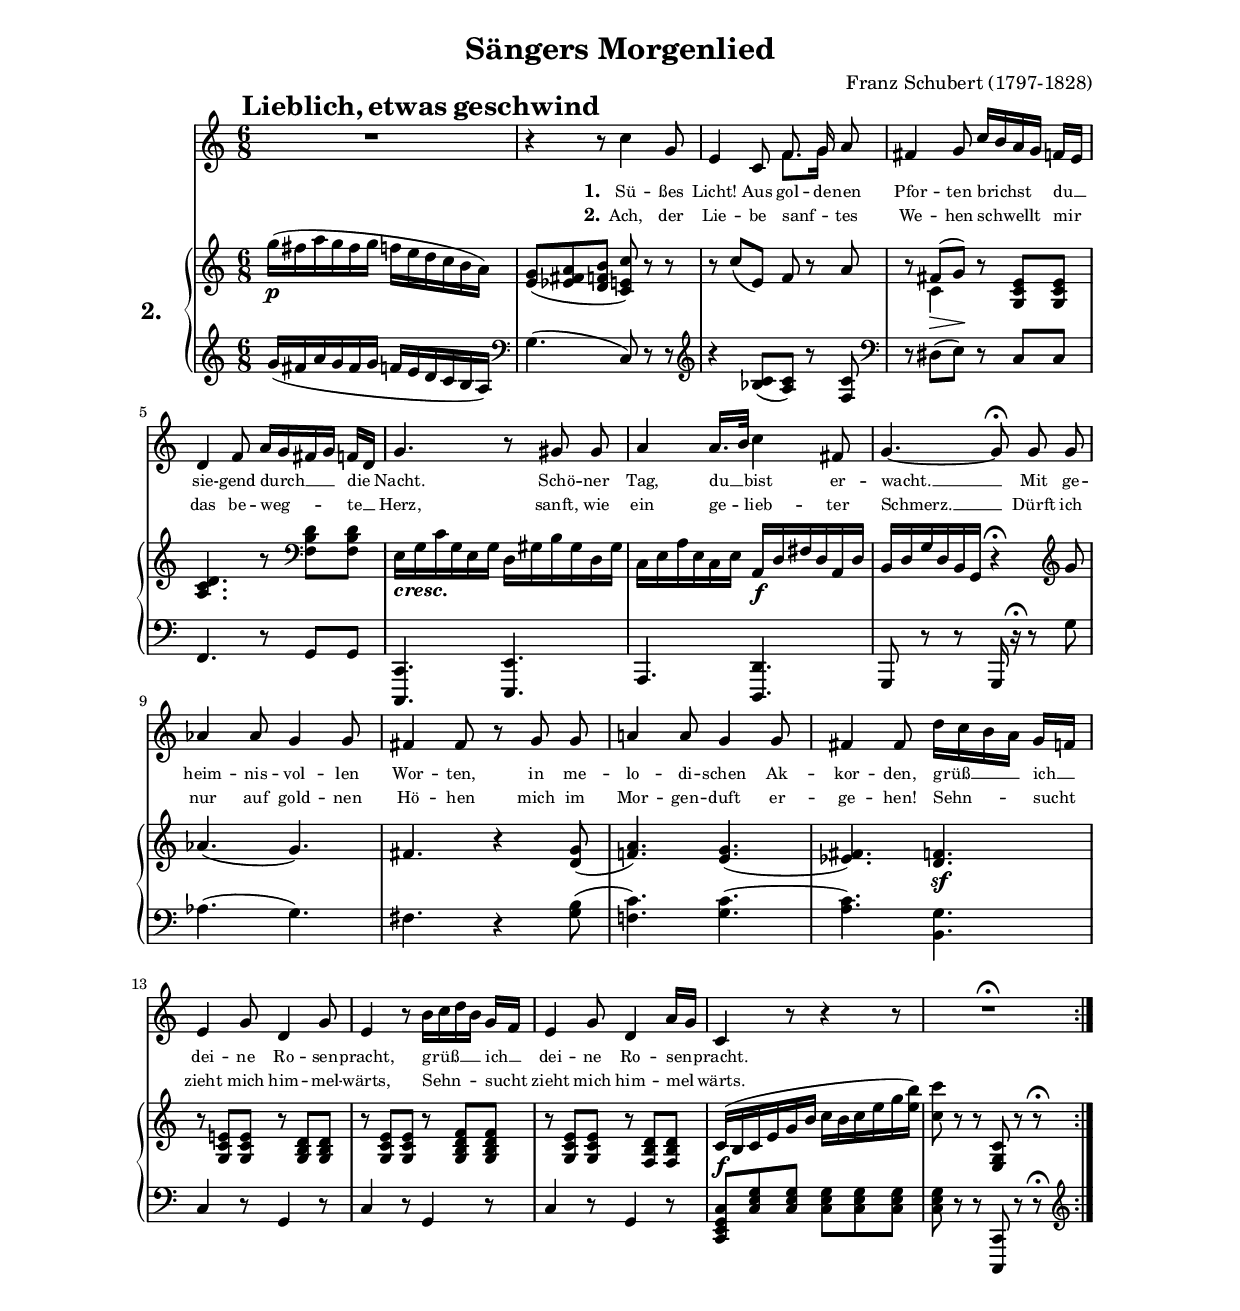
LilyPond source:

\header {
    title = "Sängers Morgenlied"
    composer = "Franz Schubert (1797-1828)"
    date = "27. Februar 1815"
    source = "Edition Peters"
    editor = "Paul Losse"
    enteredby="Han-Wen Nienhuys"
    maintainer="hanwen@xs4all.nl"

    texidoc = "The source is a rather tightly set Peters in Edition is
    a heavy font. The Peters edition (4622c) was `herausgegeben' by
    Paul Losse, whose name also appears on a 1956 edition of some
    other music. Strictly speaking, his edititorial enhancements will
    not be in the PD - but I am assuming there are no notable ones in
    this small piece.

    The original compresses the entire music onto a single page, in 4
    systems.  Lily does so too if you tune down spacing-increment, but
    chooses line breaks differently.

    Further manual tweaks: the slur in measure 12 has been flattened
manually. The beam in measure 3, left-hand, technically is wrong, but
has been added following the original. The crescendo in measure 4 has
been lowered

"

}

\version "2.11.38"
manuscriptBreak = { \break }



#(set-global-staff-size (/ (* 5.8 72.27) 25.4))

\paper  {
%#(set-global-staff-size (* 5.8 mm))
    line-width = #(* mm 160)
    indent = 8\mm
    interscoreline = 2.\mm
    between-system-space = 15\mm
    ragged-bottom = ##t 
    }

modernAccidentals = {
  \set Staff.extraNatural =  ##f
  \set Staff.autoAccidentals =  #'(Staff (same-octave . 1) (any-octave . 0))
  \set Staff.autoCautionaries =  #'()  
}


melody =    \relative c'' \repeat volta 2 \new Voice = "singer" {
    \time 6/8
    \autoBeamOff
    s1*0^\markup { \bold \large\bigger\bigger { \hspace #-3.0 Lieblich, etwas geschwind } }
  R2.
  r4 r8 c4 g8 |
  e4 c8
    <<
	\new Voice { \stemUp f8. g16 }
	{ \stemDown f8.[ g16] } >> \stemNeutral a8 |
  fis4  g8 c16[ b a g] f[ e] |
  d4 f8 a16[ g fis g] f[ d] |
  g4. r8 gis gis |
  a4 a16.[ b32] c4 fis,8 |
  g4.~ g8-\fermata g8 g |
  as4 as8 g4 g8 |
  fis4 fis8 r8 g g  |
  a!4 a8 g4 g8 |
  fis4 fis8 d'16[ c b a] g[ f] |
  e4 g8 d4 g8 e4 r8 b'16[ c d b] g[ f] |
  e4 g8 d4 a'16[ g] |
  c,4 r8 r4 r8 |

    % TODO : make \fermata work. 
  R2.^\fermataMarkup 
}


ignoreMelisma =	\set ignoreMelismata = ##t
ignoreMelismaOff = \unset ignoreMelismata 


firstVerse = \lyricmode {
    \set stanza = "1."
    
    Sü -- ßes Licht! Aus
    \ignoreMelisma
    gol --
    \ignoreMelismaOff

    de -- nen  Pfor -- ten brichst du __ \manuscriptBreak | 
    sie -- gend durch __ die Nacht. Schö -- ner Tag, du __ bist er -- wacht. __ Mit ge -- |
    \manuscriptBreak
    heim -- nis -- vol -- len Wor -- ten, in me -- lo -- di -- schen Ak -- kor -- den, grüß __ ich __ \manuscriptBreak |
    dei -- ne Ro -- sen -- pracht, grüß __ ich __ dei -- ne Ro -- sen -- pracht. 
    }

secondVerse = \lyricmode {
    \set stanza = "2."
    Ach, der Lie -- be sanf
    -- tes We -- hen schwellt mir |
    das be -- weg -- te __ Herz, sanft, wie ein ge -- lieb -- ter Schmerz. __ Dürft ich | 
    nur auf gold -- nen Hö -- hen mich im Mor -- gen -- duft er -- ge -- hen! Sehn -- sucht |
    zieht mich him -- mel -- wärts, Sehn -- sucht zieht mich him -- mel -- wärts.
    }

pianoRH =  \relative c''' \repeat volta 2 {
    #(set-accidental-style 'modern)
    g16(_\p fis a g fis g f e d c b a ) | 
    <g e>8( <es fis a> <d f b> <c e c'>) r8 r | 
    r8 c'( e,) f r a |
    \once \override DynamicLineSpanner   #'padding =#3
    r8 << { s8 s8 }  << { fis(\> g)\!
			    } \\ { c,4 } >> >> r8 <e c g> <e c g> |
    <d c a>4. r8 \clef bass  <d b f> <d b f> |
    e,16_" "_\markup { \bold\italic cresc. } g c g e g d gis b gis d gis |
    c, e a e c e a,-\f d fis d a d |
    b d g  d b g r4\fermata \clef treble g''8 |
    as4.( g 4.) | fis4. r4 <d g>8 ( |
    <f a>4.) <e g>4.( <es fis> ) <d f>\sf |
    r8 <e c g> <e c g> r <d b g > <d b g> |
    r <e c g> <e c g> r <f d b g> <f d b g> |
    r <e c g> <e c g> r <d b f> <d b f> |
    c16(_\f b c e g b c b c e g <e b'>) |
    <c c'>8 r r <c, g e>8 r r\fermata |  
}

pianoLH =  \relative c'' \repeat volta 2 {
    #(set-accidental-style 'modern)
    g16( fis a g fis g f e d c b a) | 
    \clef bass g4.( c,8) r r
    \clef treble r4 <bes' c>8([ <a c>)] r <f c'> |
    \clef bass r8 dis( e) r c c |
    f,4. r8 g g |
    <c, c,>4. <e e,>4. |
    a,4. <d d,>4. |
    g,8 r r g16 r16\fermata r8 g''8 |
    as4.( g ) |
    fis r4 <g b>8( |
    <f c'>4.)

    \once \override Slur  #'height-limit = #1.0

    <g c>4.( | <a c>4.) <g b,> |
    c,4 r8 g4 r8 |
    c4 r8 g4 r8 |
    c4 r8 g4 r8 |
    <c g e c>8 <c e g> <c e g>     <c e g> <c e g> <c e g> |
    <c e g> r r <c, c,>8 r r\fermata \clef treble
    }

\book {
    \score {
	<< \time 6/8
	   \new Staff <<
	       \context Staff #(set-accidental-style 'modern)
	       \melody >>
	   \lyricsto "singer" \new Lyrics \firstVerse
	   \lyricsto "singer" \new Lyrics \secondVerse
	   \new PianoStaff << 
	       \set PianoStaff.instrumentName = \markup {
		   \bold
		   \bigger\bigger\bigger\bigger \huge "2.  " }
	       \new Staff \pianoRH
	       \new Staff \pianoLH
	   >> 
       >>

	\layout {
	    \context {
		\Lyrics
		\override VerticalAxisGroup #'minimum-Y-extent = #'(-0.5 . 2.5)
		\override LyricText #'font-size = #-1
	    }
	    \context {
		\Score
		\override Beam #'thickness = #0.55
		\override SpacingSpanner #'spacing-increment = #1.0
		\override Slur #'height-limit = #1.5
	    }
	}
	\midi {
	  \context {
	    \Score
	    tempoWholesPerMinute = #(ly:make-moment 70 4)
	  }
	}
    }
}

